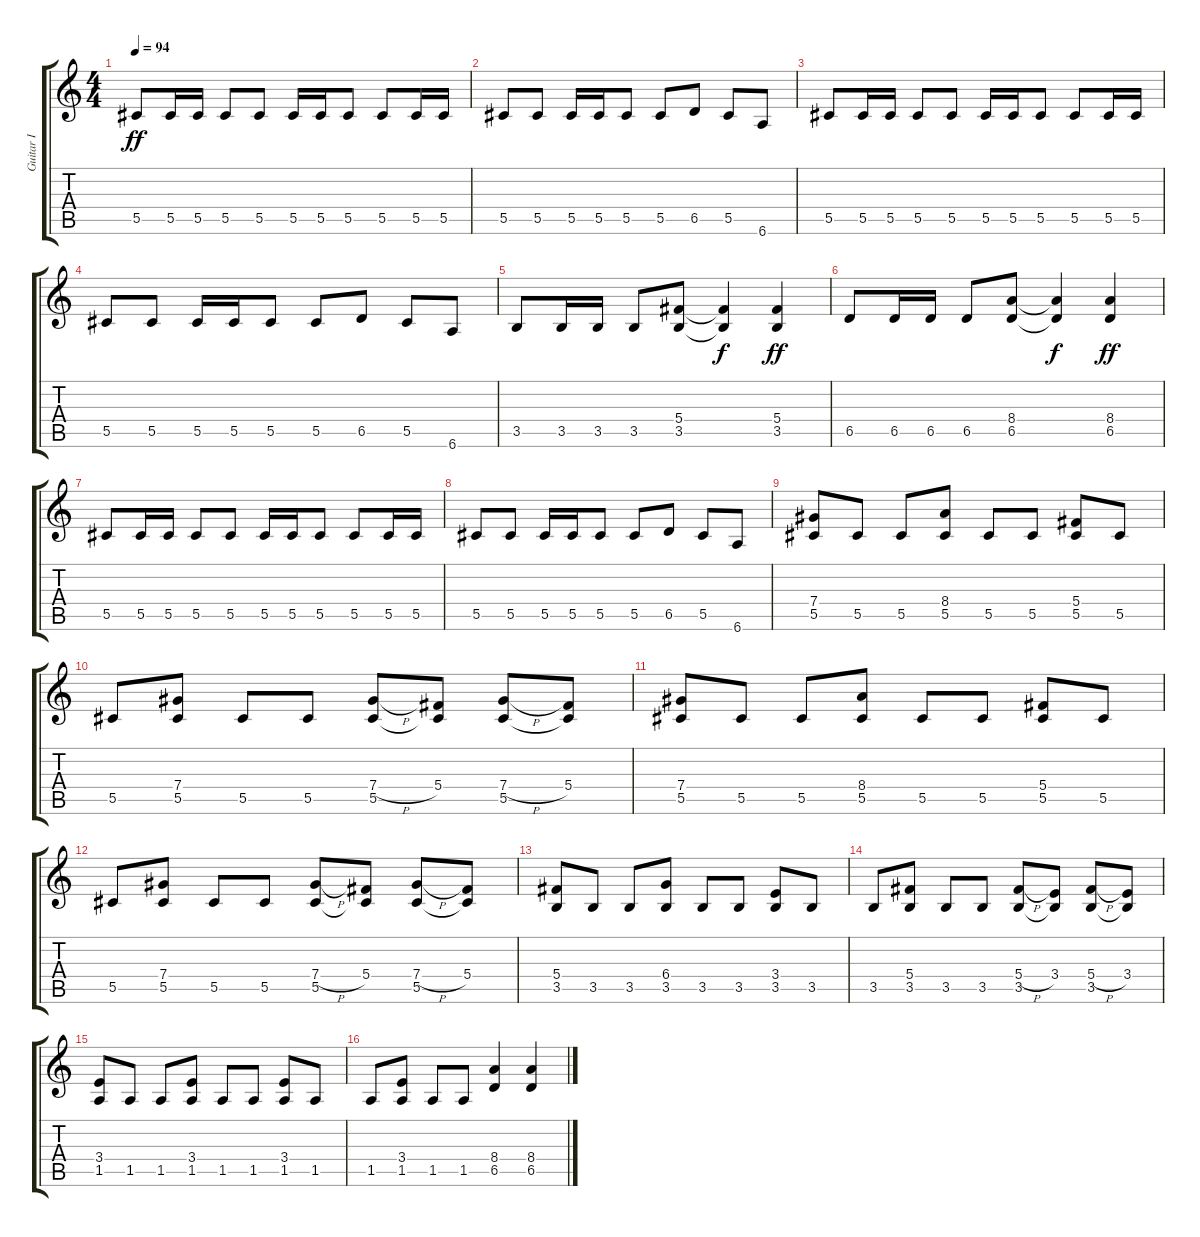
\track ("Guitar I" "Guitar I") {instrument distortionguitar}
\staff {score tabs}
\tuning (Eb4 Bb3 Gb3 Db3 Ab2 Eb2) {hide}
\ts (4 4)
\tempo 94
\clef g2
\ks c
5.5.8{dy ff} 5.5.16 5.5.16 5.5.8 5.5.8 5.5.16 5.5.16 5.5.8 5.5.8 5.5.16 5.5.16 |
5.5.8 5.5.8 5.5.16 5.5.16 5.5.8 5.5.8 6.5.8 5.5.8 6.6.8 |
5.5.8 5.5.16 5.5.16 5.5.8 5.5.8 5.5.16 5.5.16 5.5.8 5.5.8 5.5.16 5.5.16 |
5.5.8 5.5.8 5.5.16 5.5.16 5.5.8 5.5.8 6.5.8 5.5.8 6.6.8 |
3.5.8 3.5.16 3.5.16 3.5.8 (5.4 3.5).8 (5.4{t} 3.5{t}).4{dy f} (5.4 3.5).4{dy ff} |
6.5.8 6.5.16 6.5.16 6.5.8 (8.4 6.5).8 (8.4{t} 6.5{t}).4{dy f} (8.4 6.5).4{dy ff} |
5.5.8 5.5.16 5.5.16 5.5.8 5.5.8 5.5.16 5.5.16 5.5.8 5.5.8 5.5.16 5.5.16 |
5.5.8 5.5.8 5.5.16 5.5.16 5.5.8 5.5.8 6.5.8 5.5.8 6.6.8 |
(7.4 5.5).8 5.5.8 5.5.8 (8.4 5.5).8 5.5.8 5.5.8 (5.4 5.5).8 5.5.8 |
5.5.8 (7.4 5.5).8 5.5.8 5.5.8 (7.4{h} 5.5).8 (5.4 5.5{t}).8 (7.4{h} 5.5).8 (5.4 5.5{t}).8 |
(7.4 5.5).8 5.5.8 5.5.8 (8.4 5.5).8 5.5.8 5.5.8 (5.4 5.5).8 5.5.8 |
5.5.8 (7.4 5.5).8 5.5.8 5.5.8 (7.4{h} 5.5).8 (5.4 5.5{t}).8 (7.4{h} 5.5).8 (5.4 5.5{t}).8 |
(5.4 3.5).8 3.5.8 3.5.8 (6.4 3.5).8 3.5.8 3.5.8 (3.4 3.5).8 3.5.8 |
3.5.8 (5.4 3.5).8 3.5.8 3.5.8 (5.4{h} 3.5).8 (3.4 3.5{t}).8 (5.4{h} 3.5).8 (3.4 3.5{t}).8 |
(3.4 1.5).8 1.5.8 1.5.8 (3.4 1.5).8 1.5.8 1.5.8 (3.4 1.5).8 1.5.8 |
1.5.8 (3.4 1.5).8 1.5.8 1.5.8 (8.4 6.5).4 (8.4 6.5).4
